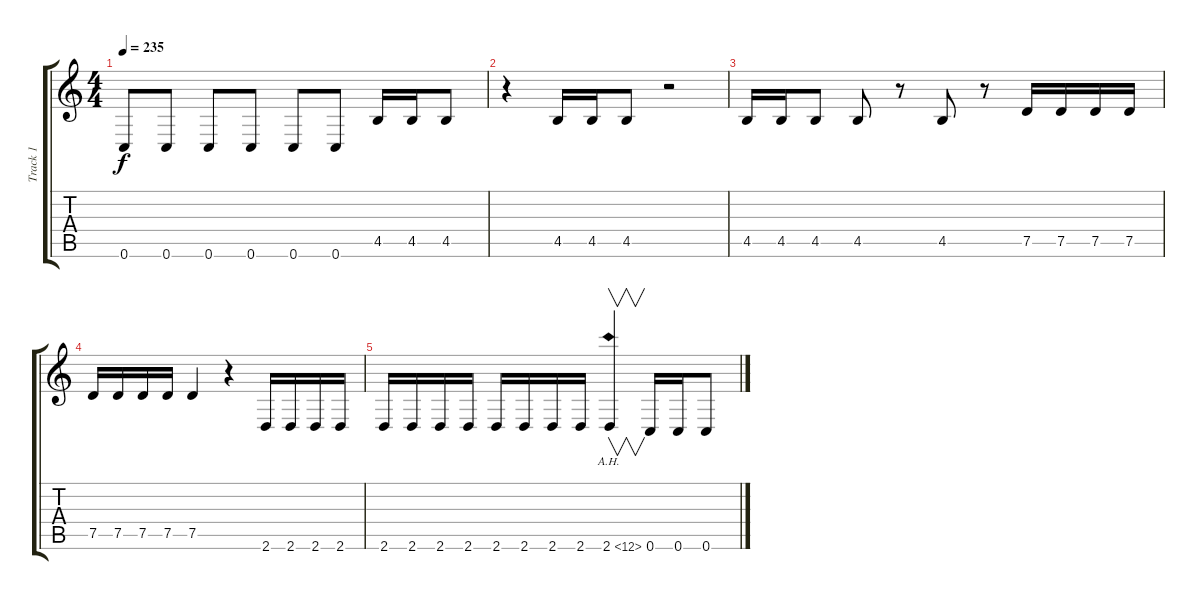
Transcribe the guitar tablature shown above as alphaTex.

\track ("Track 1" "Track 1") {instrument distortionguitar}
\staff {score tabs}
\tuning (D4 A3 F3 C3 G2 C2) {hide}
\ts (4 4)
\tempo 235
\clef g2
\ks c
0.6.8{dy f} 0.6.8 0.6.8 0.6.8 0.6.8 0.6.8 4.5.16 4.5.16 4.5.8 |
r.4 4.5.16 4.5.16 4.5.8 r.2 |
4.5.16 4.5.16 4.5.8 4.5.8 r.8 4.5.8 r.8 7.5.16 7.5.16 7.5.16 7.5.16 |
7.5.16 7.5.16 7.5.16 7.5.16 7.5.4 r.4 2.6.16 2.6.16 2.6.16 2.6.16 |
2.6.16 2.6.16 2.6.16 2.6.16 2.6.16 2.6.16 2.6.16 2.6.16 2.6{ah 10}.4{v} 0.6.16 0.6.16 0.6.8
